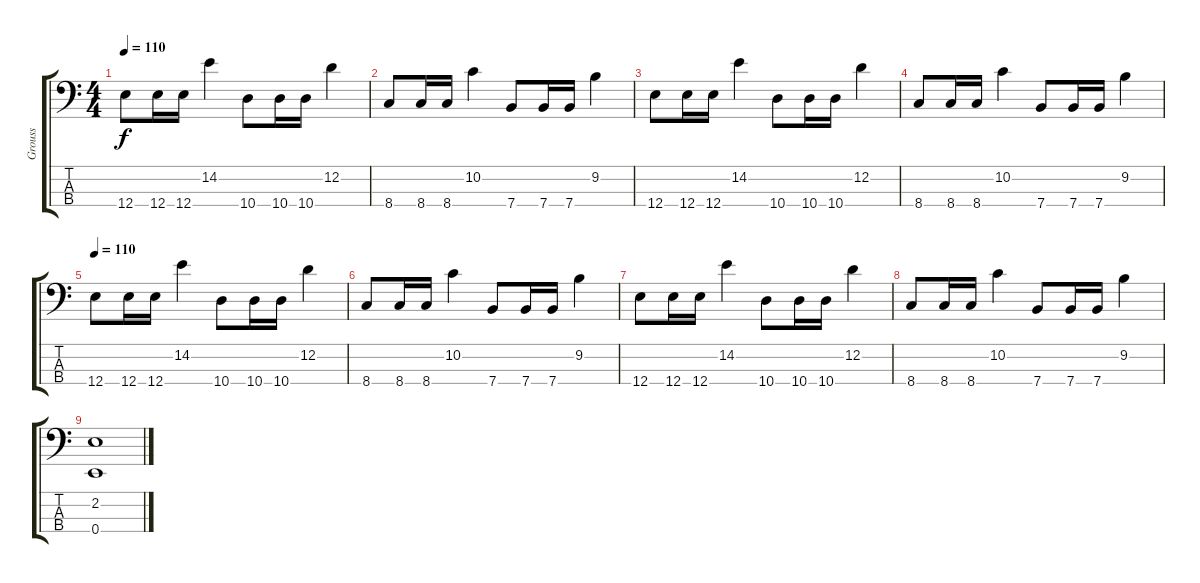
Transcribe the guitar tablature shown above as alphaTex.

\track ("Grouss" "Grouss") {instrument electricbassfinger}
\staff {score tabs}
\tuning (G2 D2 A1 E1) {hide}
\ts (4 4)
\tempo 110
\clef f4
\ks c
12.4.8{dy f} 12.4.16 12.4.16 14.2.4 10.4.8 10.4.16 10.4.16 12.2.4 |
8.4.8 8.4.16 8.4.16 10.2.4 7.4.8 7.4.16 7.4.16 9.2.4 |
12.4.8 12.4.16 12.4.16 14.2.4 10.4.8 10.4.16 10.4.16 12.2.4 |
8.4.8 8.4.16 8.4.16 10.2.4 7.4.8 7.4.16 7.4.16 9.2.4 |
\tempo 110
12.4.8 12.4.16 12.4.16 14.2.4 10.4.8 10.4.16 10.4.16 12.2.4 |
8.4.8 8.4.16 8.4.16 10.2.4 7.4.8 7.4.16 7.4.16 9.2.4 |
12.4.8 12.4.16 12.4.16 14.2.4 10.4.8 10.4.16 10.4.16 12.2.4 |
8.4.8 8.4.16 8.4.16 10.2.4 7.4.8 7.4.16 7.4.16 9.2.4 |
(2.2 0.4).1
